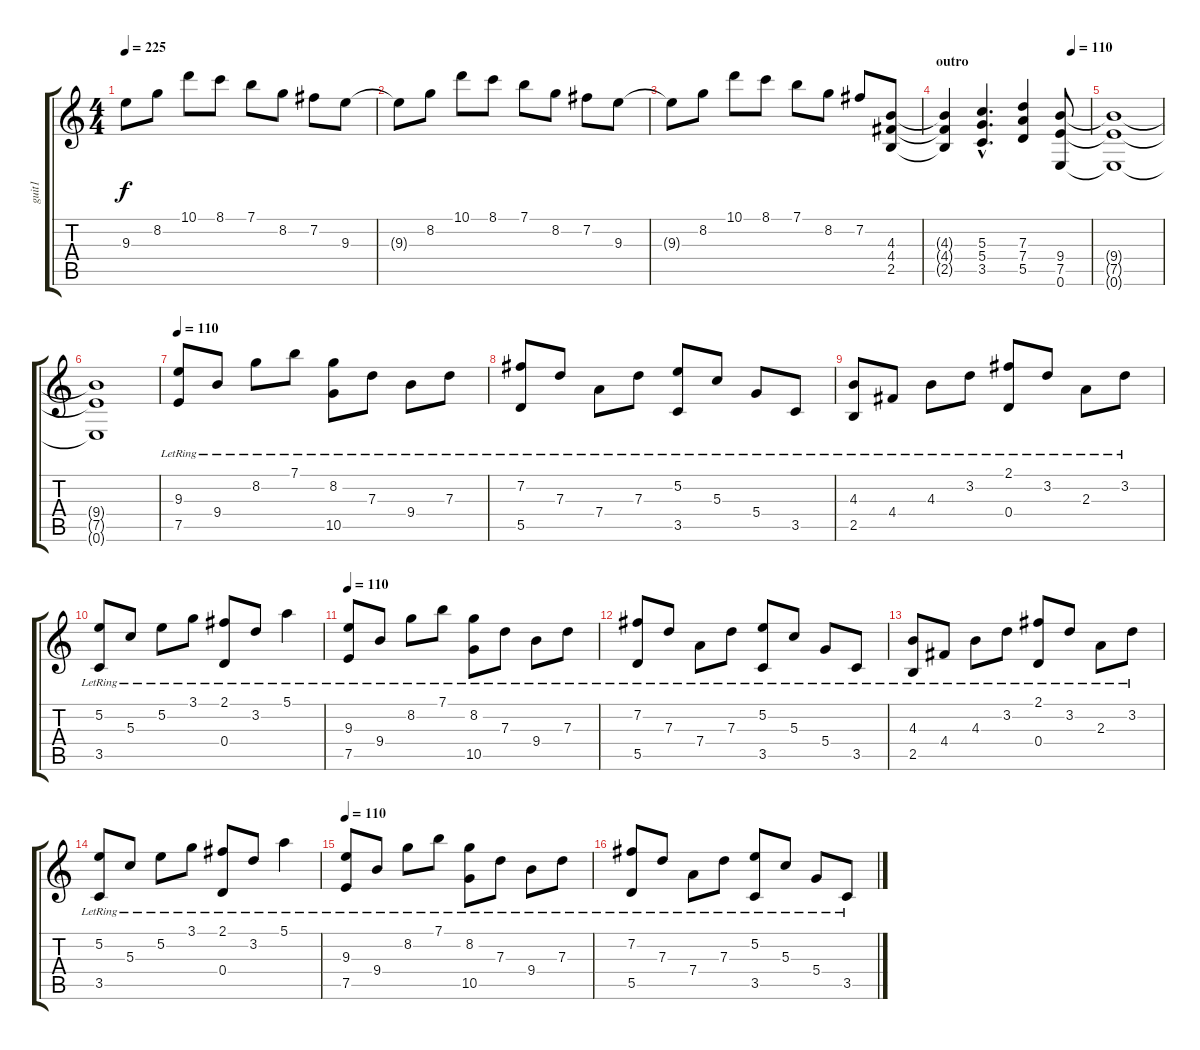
\track ("guit1" "guit1") {instrument distortionguitar}
\staff {score tabs}
\tuning (E4 B3 G3 D3 A2 E2) {hide}
\ts (4 4)
\tempo 225
\clef g2
\ks c
9.3.8{dy f} 8.2.8 10.1.8 8.1.8 7.1.8 8.2.8 7.2.8 9.3.8 |
9.3{t}.8 8.2.8 10.1.8 8.1.8 7.1.8 8.2.8 7.2.8 9.3.8 |
9.3{t}.8 8.2.8 10.1.8 8.1.8 7.1.8 8.2.8 7.2.8 (4.3 4.4 2.5).8 |
\section ("" "outro")
\tempo (110 0.875)
(4.3{t} 4.4{t} 2.5{t}).4 (5.3{hac} 5.4{hac} 3.5{hac}).4{d} (7.3 7.4 5.5).4 (9.4 7.5 0.6).8 |
(9.4{t} 7.5{t} 0.6{t}).1 |
(9.4{t} 7.5{t} 0.6{t}).1 |
\tempo 110
(9.3{lr} 7.5{lr}).8{instrument acousticguitarsteel} 9.4{lr}.8 8.2{lr}.8 7.1{lr}.8 (8.2{lr} 10.5{lr}).8 7.3{lr}.8 9.4{lr}.8 7.3{lr}.8 |
(7.2{lr} 5.5{lr}).8 7.3{lr}.8 7.4{lr}.8 7.3{lr}.8 (5.2{lr} 3.5{lr}).8 5.3{lr}.8 5.4{lr}.8 3.5{lr}.8 |
(4.3{lr} 2.5{lr}).8 4.4{lr}.8 4.3{lr}.8 3.2{lr}.8 (2.1{lr} 0.4{lr}).8 3.2{lr}.8 2.3{lr}.8 3.2{lr}.8 |
(5.2{lr} 3.5{lr}).8 5.3{lr}.8 5.2{lr}.8 3.1{lr}.8 (2.1{lr} 0.4{lr}).8 3.2{lr}.8 5.1{lr}.4 |
\tempo 110
(9.3{lr} 7.5{lr}).8{instrument acousticguitarsteel} 9.4{lr}.8 8.2{lr}.8 7.1{lr}.8 (8.2{lr} 10.5{lr}).8 7.3{lr}.8 9.4{lr}.8 7.3{lr}.8 |
(7.2{lr} 5.5{lr}).8 7.3{lr}.8 7.4{lr}.8 7.3{lr}.8 (5.2{lr} 3.5{lr}).8 5.3{lr}.8 5.4{lr}.8 3.5{lr}.8 |
(4.3{lr} 2.5{lr}).8 4.4{lr}.8 4.3{lr}.8 3.2{lr}.8 (2.1{lr} 0.4{lr}).8 3.2{lr}.8 2.3{lr}.8 3.2{lr}.8 |
(5.2{lr} 3.5{lr}).8 5.3{lr}.8 5.2{lr}.8 3.1{lr}.8 (2.1{lr} 0.4{lr}).8 3.2{lr}.8 5.1{lr}.4 |
\tempo 110
(9.3{lr} 7.5{lr}).8{volume 0 instrument acousticguitarsteel} 9.4{lr}.8 8.2{lr}.8 7.1{lr}.8 (8.2{lr} 10.5{lr}).8 7.3{lr}.8 9.4{lr}.8 7.3{lr}.8 |
(7.2{lr} 5.5{lr}).8 7.3{lr}.8 7.4{lr}.8 7.3{lr}.8 (5.2{lr} 3.5{lr}).8 5.3{lr}.8 5.4{lr}.8 3.5{lr}.8
